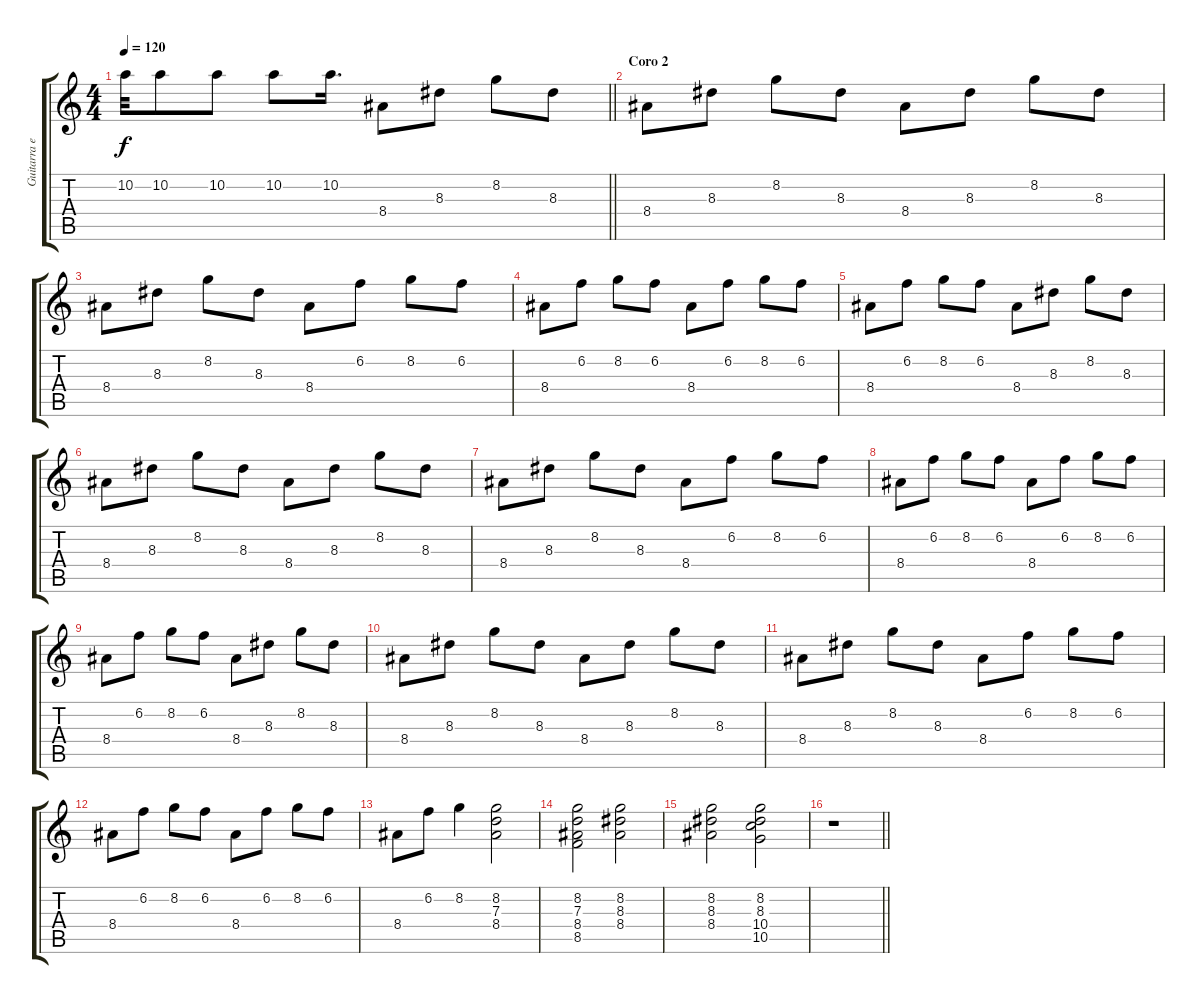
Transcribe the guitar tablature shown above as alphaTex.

\track ("Guitarra electrica" "Guitarra e") {instrument distortionguitar}
\staff {score tabs}
\tuning (E4 B3 G3 D3 A2 E2) {hide}
\ts (4 4)
\tempo 120
\clef g2
\barLineRight lightlight
\ks c
10.2{t}.32{dy f} 10.2.8 10.2.8 10.2.8 10.2.16{d} 8.4.8 8.3.8 8.2.8 8.3.8 |
\section ("" "Coro 2")
8.4.8 8.3.8 8.2.8 8.3.8 8.4.8 8.3.8 8.2.8 8.3.8 |
8.4.8 8.3.8 8.2.8 8.3.8 8.4.8 6.2.8 8.2.8 6.2.8 |
8.4.8 6.2.8 8.2.8 6.2.8 8.4.8 6.2.8 8.2.8 6.2.8 |
8.4.8 6.2.8 8.2.8 6.2.8 8.4.8 8.3.8 8.2.8 8.3.8 |
8.4.8 8.3.8 8.2.8 8.3.8 8.4.8 8.3.8 8.2.8 8.3.8 |
8.4.8 8.3.8 8.2.8 8.3.8 8.4.8 6.2.8 8.2.8 6.2.8 |
8.4.8 6.2.8 8.2.8 6.2.8 8.4.8 6.2.8 8.2.8 6.2.8 |
8.4.8 6.2.8 8.2.8 6.2.8 8.4.8 8.3.8 8.2.8 8.3.8 |
8.4.8 8.3.8 8.2.8 8.3.8 8.4.8 8.3.8 8.2.8 8.3.8 |
8.4.8 8.3.8 8.2.8 8.3.8 8.4.8 6.2.8 8.2.8 6.2.8 |
8.4.8 6.2.8 8.2.8 6.2.8 8.4.8 6.2.8 8.2.8 6.2.8 |
8.4.8 6.2.8 8.2.4 (8.2 7.3 8.4).2 |
(8.2 7.3 8.4 8.5).2 (8.2 8.3 8.4).2 |
(8.2 8.3 8.4).2 (8.2 8.3 10.4 10.5).2 |
\barLineRight lightlight
r.1
